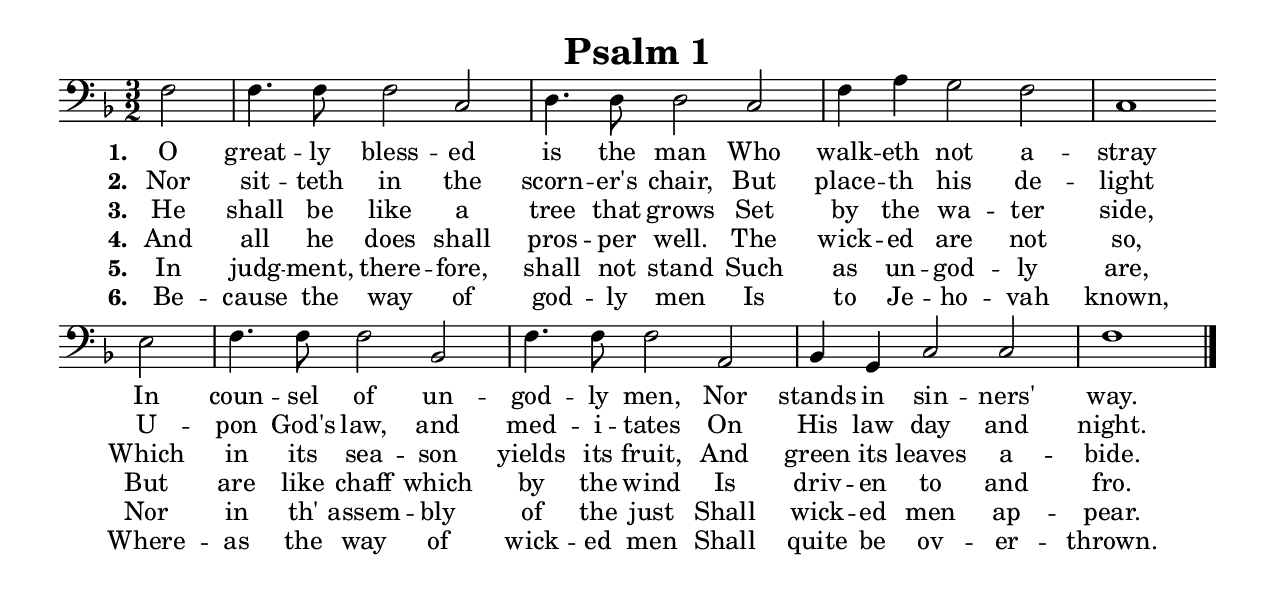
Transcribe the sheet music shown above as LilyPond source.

\version "2.14.2"
\language "english"
\paper {
 #(set-paper-size "letter")
 indent = 0\cm
}

\header {
 title = \markup \center-column { "Psalm 1" }
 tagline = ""
}

\pointAndClickOff

<<
 {
 \clef "bass"
 \key f \major
 \time 3/2 
 \partial 2 f2 | 
 f4. f8 f2 c2 |
 d4. d8 d2 c2 | 

 f4 a4 g2 f2 |
 c1 \bar "" \break 
 e2 |
 f4. f8 f2 bf,2 |

 f4. f8 f2 a,2 | 
 bf,4 g,4 c2 c2 | 
 f1 
 \bar "|."
}

 \addlyrics {
 \set stanza = #"1. "
 O great -- ly bless -- ed is the man
 Who walk -- eth not a -- stray
 In coun -- sel of un -- god -- ly men,
 Nor stands in sin -- ners' way.
}

\addlyrics {
 \set stanza = #"2. "
 Nor sit -- teth in the scorn -- er's chair,
 But place -- th his de -- light
 U -- pon God's law, and med -- i -- tates
 On His law day and night.
}

\addlyrics {
 \set stanza = #"3. "
 He shall be like a tree that grows
 Set by the wa -- ter side,
 Which in its sea -- son yields its fruit,
 And green its leaves a -- bide.
}

\addlyrics {
 \set stanza = #"4. "
 And all he does shall pros -- per well.
 The wick -- ed are not so,
 But are like chaff which by the wind
 Is driv -- en to and fro.
}

\addlyrics {
 \set stanza = #"5. "
 In judg -- ment, there -- fore, shall not stand
 Such as un -- god -- ly are,
 Nor in th' assem -- bly of the just
 Shall wick -- ed men ap -- pear.
}

\addlyrics {
 \set stanza = #"6. "
 Be -- cause the way of god -- ly men
 Is to Je -- ho -- vah known,
 Where -- as the way of wick -- ed men
 Shall quite be ov -- er -- thrown.
}

>>
